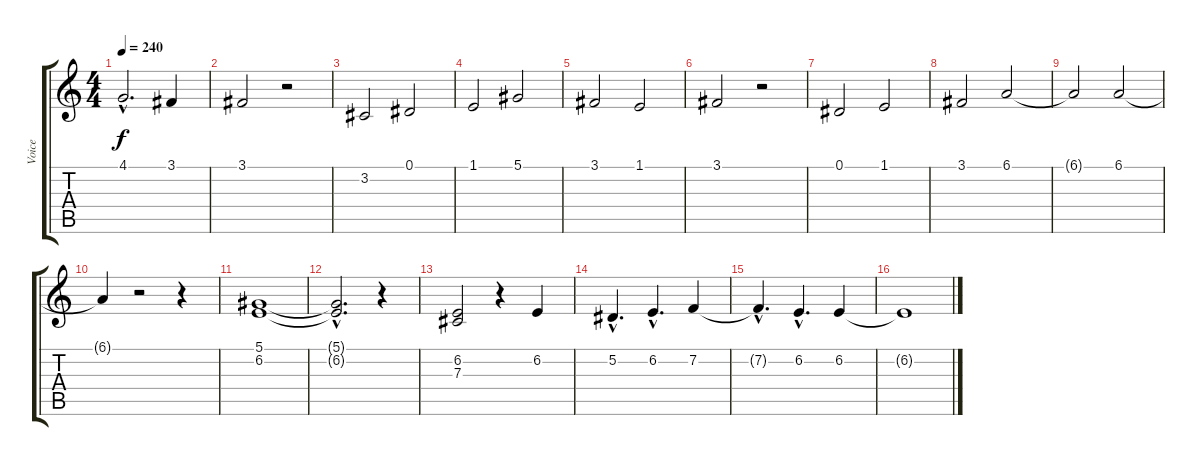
\track ("Voice" "Voice") {instrument drawbarorgan}
\staff {score tabs}
\tuning (Eb4 Bb3 Gb3 Db3 Ab2 Eb2) {hide}
\ts (4 4)
\tempo 240
\clef g2
\ks c
4.1{hac}.2{d dy f} 3.1.4 |
3.1.2 r.2 |
3.2.2 0.1.2 |
1.1.2 5.1.2 |
3.1.2 1.1.2 |
3.1.2 r.2 |
0.1.2 1.1.2 |
3.1.2 6.1.2 |
6.1{t}.2 6.1.2 |
6.1{t}.4 r.2 r.4 |
(5.1 6.2).1 |
(5.1{hac t} 6.2{hac t}).2{d} r.4 |
(6.2 7.3).2 r.4 6.2.4 |
5.2{hac}.4{d} 6.2{hac}.4{d} 7.2.4 |
7.2{hac t}.4{d} 6.2{hac}.4{d} 6.2.4 |
6.2{t}.1
